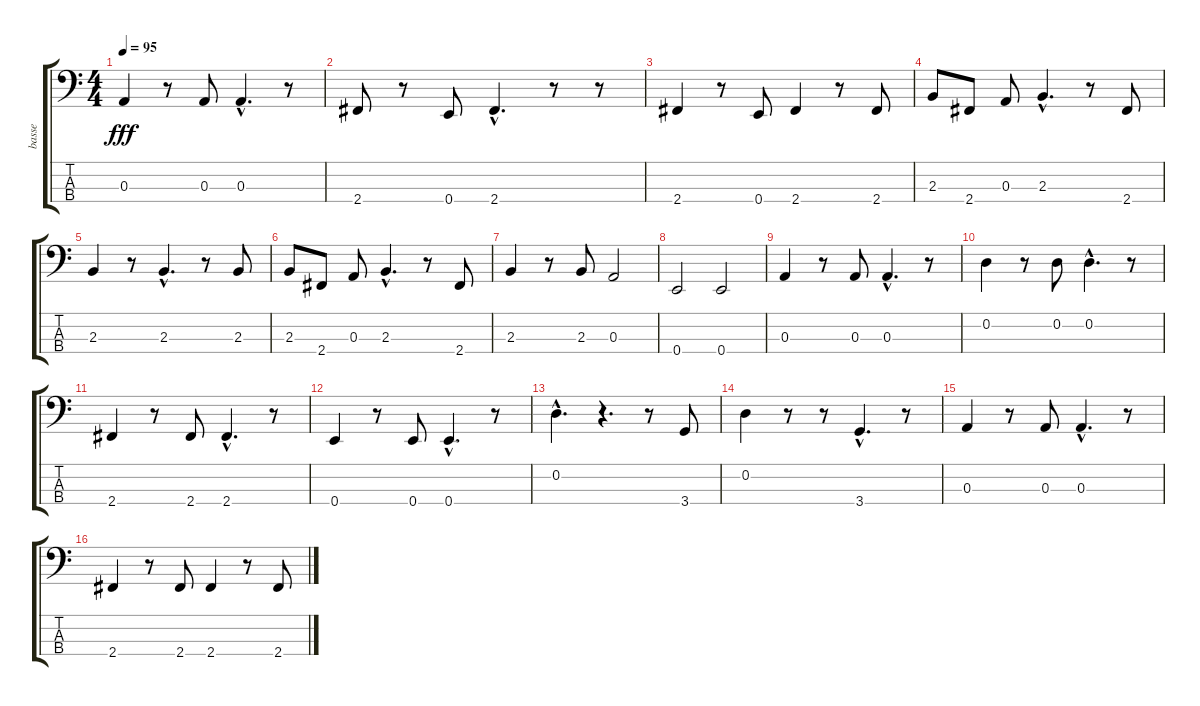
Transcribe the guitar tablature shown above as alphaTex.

\track ("basse" "basse") {instrument electricbassfinger}
\staff {score tabs}
\tuning (G2 D2 A1 E1) {hide}
\ts (4 4)
\tempo 95
\clef f4
\ks c
0.3.4{dy fff} r.8 0.3.8 0.3{hac}.4{d} r.8 |
2.4.8 r.8 0.4.8 2.4{hac}.4{d} r.8 r.8 |
2.4.4 r.8 0.4.8 2.4.4 r.8 2.4.8 |
2.3.8 2.4.8 0.3.8 2.3{hac}.4{d} r.8 2.4.8 |
2.3.4 r.8 2.3{hac}.4{d} r.8 2.3.8 |
2.3.8 2.4.8 0.3.8 2.3{hac}.4{d} r.8 2.4.8 |
2.3.4 r.8 2.3.8 0.3.2 |
0.4.2 0.4.2 |
0.3.4 r.8 0.3.8 0.3{hac}.4{d} r.8 |
0.2.4 r.8 0.2.8 0.2{hac}.4{d} r.8 |
2.4.4 r.8 2.4.8 2.4{hac}.4{d} r.8 |
0.4.4 r.8 0.4.8 0.4{hac}.4{d} r.8 |
0.2{hac}.4{d} r.4{d} r.8 3.4.8 |
0.2.4 r.8 r.8 3.4{hac}.4{d} r.8 |
0.3.4 r.8 0.3.8 0.3{hac}.4{d} r.8 |
2.4.4 r.8 2.4.8 2.4.4 r.8 2.4.8
